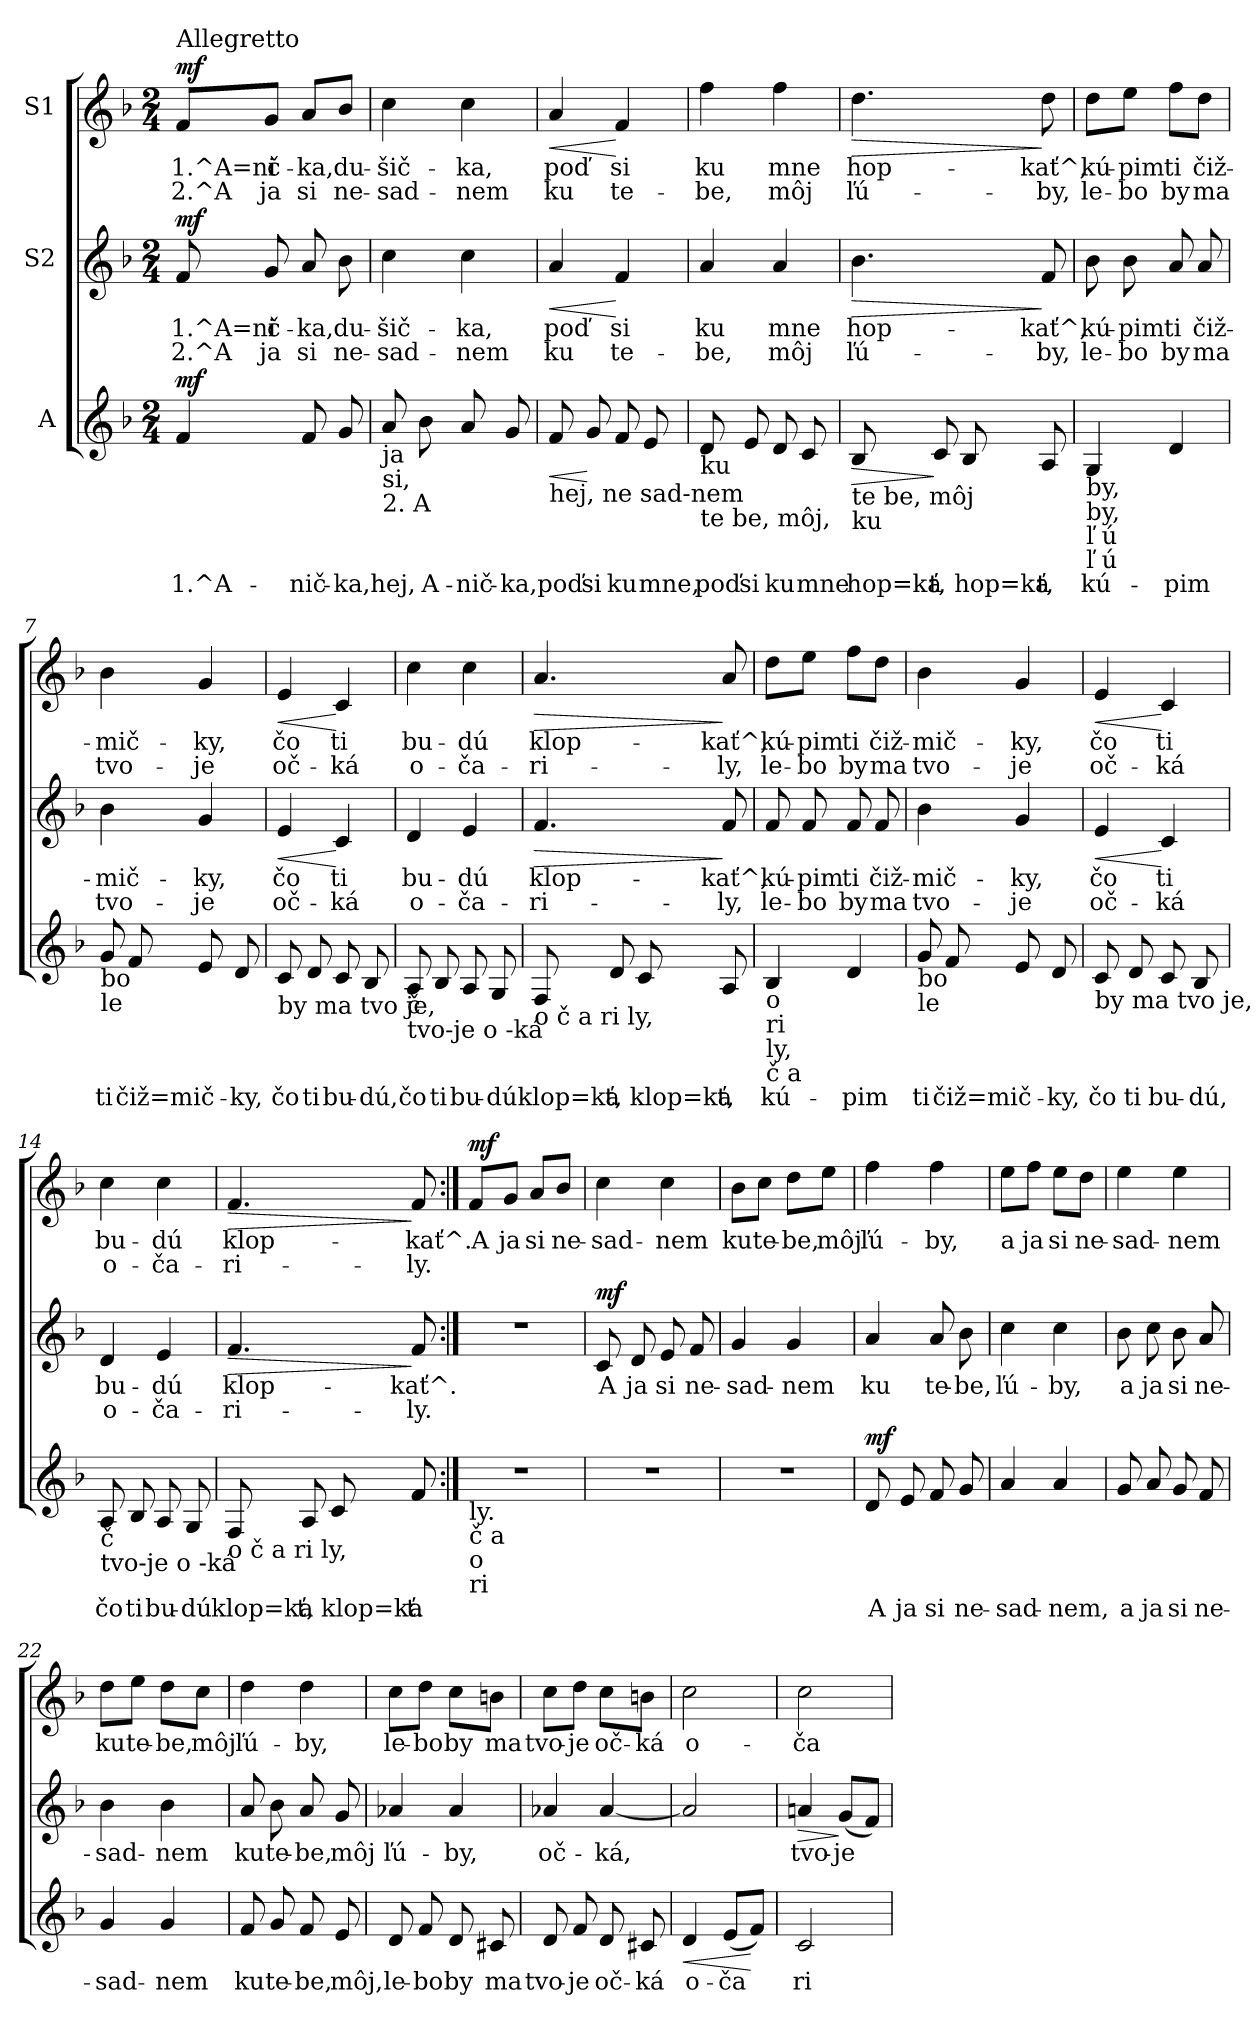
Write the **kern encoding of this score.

**kern	**text	**dynam	**kern	**text	**text	**dynam	**kern	**text	**text	**dynam
*part3	*part3	*part3	*part2	*part2	*part2	*part2	*part1	*part1	*part1	*part1
*staff3	*staff3	*staff3	*staff2	*staff2	*staff2	*staff2	*staff1	*staff1	*staff1	*staff1
*I"A	*	*	*I"S2	*	*	*	*I"S1	*	*	*
!!LO:PB:g=z
*stria5	*	*	*stria5	*	*	*	*stria5	*	*	*
*clefG2	*	*	*clefG2	*	*	*	*clefG2	*	*	*
*k[b-]	*	*	*k[b-]	*	*	*	*k[b-]	*	*	*
*F:	*	*	*F:	*	*	*	*F:	*	*	*
*M2/4	*	*	*M2/4	*	*	*	*M2/4	*	*	*
=1	=1	=1	=1	=1	=1	=1	=1	=1	=1	=1
!	!	!	!	!	!	!	!LO:TX:a:t=Allegretto	!	!	!
!	!LO:LY:b:rj	!LO:DY:a	!	!LO:LY:b:rj	!LO:LY:b:rj	!LO:DY:a	!	!LO:LY:b:rj	!LO:LY:b:rj	!LO:DY:a
4f/	1.^A-	mf	8f/	1.^A=ni	2.^A	mf	8f/L	1.^A=ni	2.^A	mf
!	!	!	!	!LO:LY:b:rj	!LO:LY:b:rj	!	!	!LO:LY:b:rj	!LO:LY:b:rj	!
.	.	.	8g/	č-	-ja	.	8g/J	č-	-ja	.
!	!LO:LY:b:rj	!	!	!LO:LY:b:rj	!LO:LY:b:rj	!	!	!LO:LY:b:rj	!LO:LY:b:rj	!
8f/	-nič-	.	8a/	ka,	si	.	8a/L	ka,	si	.
!	!LO:LY:b:rj	!	!	!LO:LY:b:rj	!LO:LY:b:rj	!	!	!LO:LY:b:rj	!LO:LY:b:rj	!
8g/	-ka,	.	8b-\	du-	-ne-	.	8b-/J	du-	-ne-	.
=2	=2	=2	=2	=2	=2	=2	=2	=2	=2	=2
!LO:TX:b:t=ja	!	!	!	!	!	!	!	!	!	!
!LO:TX:b:t=si,	!	!	!	!	!	!	!	!	!	!
!LO:TX:b:t=2. A	!	!	!	!	!	!	!	!	!	!
!	!LO:LY:b:rj	!	!	!LO:LY:b:rj	!LO:LY:b:rj	!	!	!LO:LY:b:rj	!LO:LY:b:rj	!
8a/	hej,	.	4cc\	-šič-	-sad-	.	4cc\	-šič-	-sad-	.
!	!LO:LY:b:rj	!	!	!	!	!	!	!	!	!
8b-\	A-	.	.	.	.	.	.	.	.	.
!	!LO:LY:b:rj	!	!	!LO:LY:b:rj	!LO:LY:b:rj	!	!	!LO:LY:b:rj	!LO:LY:b:rj	!
8a/	-nič-	.	4cc\	-ka,	nem	.	4cc\	-ka,	nem	.
!	!LO:LY:b:rj	!	!	!	!	!	!	!	!	!
8g/	-ka,	.	.	.	.	.	.	.	.	.
=3	=3	=3	=3	=3	=3	=3	=3	=3	=3	=3
!LO:TX:b:t=hej, ne sad-nem	!	!	!	!	!	!	!	!	!	!
!	!LO:LY:b:rj	!LO:HP:b	!	!LO:LY:b:rj	!LO:LY:b:rj	!LO:HP:b	!	!LO:LY:b:rj	!LO:LY:b:rj	!LO:HP:b
8f/	poď	<	4a/	poď	ku	<	4a/	poď	ku	<
!	!LO:LY:b:rj	!	!	!	!	!	!	!	!	!
8g/	si	[	.	.	.	.	.	.	.	.
!	!LO:LY:b:rj	!	!	!LO:LY:b:rj	!LO:LY:b:rj	!	!	!LO:LY:b:rj	!LO:LY:b:rj	!
8f/	ku	.	4f/	si	te-	[	4f/	si	te-	[
!	!LO:LY:b:rj	!	!	!	!	!	!	!	!	!
8e/	mne,	.	.	.	.	.	.	.	.	.
=4	=4	=4	=4	=4	=4	=4	=4	=4	=4	=4
!LO:TX:b:t=te be, môj,	!	!	!	!	!	!	!	!	!	!
!LO:TX:b:t=ku	!	!	!	!	!	!	!	!	!	!
!	!LO:LY:b:rj	!	!	!LO:LY:b:rj	!LO:LY:b:rj	!	!	!LO:LY:b:rj	!LO:LY:b:rj	!
8d/	poď	.	4a/	-ku	be,	.	4ff\	-ku	be,	.
!	!LO:LY:b:rj	!	!	!	!	!	!	!	!	!
8e/	si	.	.	.	.	.	.	.	.	.
!	!LO:LY:b:rj	!	!	!LO:LY:b:rj	!LO:LY:b:rj	!	!	!LO:LY:b:rj	!LO:LY:b:rj	!
8d/	ku	.	4a/	mne	môj	.	4ff\	mne	môj	.
!	!LO:LY:b:rj	!	!	!	!	!	!	!	!	!
8c/	mne	.	.	.	.	.	.	.	.	.
=5	=5	=5	=5	=5	=5	=5	=5	=5	=5	=5
!LO:TX:b:t=te be, môj	!	!	!	!	!	!	!	!	!	!
!LO:TX:b:t=ku	!	!	!	!	!	!	!	!	!	!
!	!LO:LY:b:rj	!LO:HP:b	!	!LO:LY:b:rj	!LO:LY:b:rj	!LO:HP:b	!	!LO:LY:b:rj	!LO:LY:b:rj	!LO:HP:b
8B-/	hop=ka	>	4.b-\	hop-	-ľú-	>	4.dd\	hop-	-ľú-	>
!	!LO:LY:b:rj	!	!	!	!	!	!	!	!	!
8c/	ť,	]	.	.	.	.	.	.	.	.
!	!LO:LY:b:rj	!	!	!	!	!	!	!	!	!
8B-/	hop=ka	.	.	.	.	.	.	.	.	.
!	!LO:LY:b:rj	!	!	!LO:LY:b:rj	!LO:LY:b:rj	!	!	!LO:LY:b:rj	!LO:LY:b:rj	!
8A/	ť,	.	8f/	-kať^,	by,	]	8dd\	-kať^,	by,	]
!!LO:LB:g=z
=6	=6	=6	=6	=6	=6	=6	=6	=6	=6	=6
!LO:TX:b:t=by,	!	!	!	!	!	!	!	!	!	!
!LO:TX:b:t=by,	!	!	!	!	!	!	!	!	!	!
!LO:TX:b:t=ľ ú	!	!	!	!	!	!	!	!	!	!
!LO:TX:b:t=ľ ú	!	!	!	!	!	!	!	!	!	!
!	!LO:LY:b:rj	!	!	!LO:LY:b:rj	!LO:LY:b:rj	!	!	!LO:LY:b:rj	!LO:LY:b:rj	!
4G/	kú-	.	8b-\	kú-	-le-	.	8dd\L	kú-	-le-	.
!	!	!	!	!LO:LY:b:rj	!LO:LY:b:rj	!	!	!LO:LY:b:rj	!LO:LY:b:rj	!
.	.	.	8b-\	-pim	bo	.	8ee\J	-pim	bo	.
!	!LO:LY:b:rj	!	!	!LO:LY:b:rj	!LO:LY:b:rj	!	!	!LO:LY:b:rj	!LO:LY:b:rj	!
4d/	-pim	.	8a/	ti	by	.	8ff\L	ti	by	.
!	!	!	!	!LO:LY:b:rj	!LO:LY:b:rj	!	!	!LO:LY:b:rj	!LO:LY:b:rj	!
.	.	.	8a/	čiž-	-ma	.	8dd\J	čiž-	-ma	.
=7	=7	=7	=7	=7	=7	=7	=7	=7	=7	=7
!LO:TX:b:t=bo	!	!	!	!	!	!	!	!	!	!
!LO:TX:b:t=le	!	!	!	!	!	!	!	!	!	!
!	!LO:LY:b:rj	!	!	!LO:LY:b:rj	!LO:LY:b:rj	!	!	!LO:LY:b:rj	!LO:LY:b:rj	!
8g/	ti	.	4b-\	mič-	-tvo-	.	4b-\	mič-	-tvo-	.
!	!LO:LY:b:rj	!	!	!	!	!	!	!	!	!
8f/	čiž=mi	.	.	.	.	.	.	.	.	.
!	!LO:LY:b:rj	!	!	!LO:LY:b:rj	!LO:LY:b:rj	!	!	!LO:LY:b:rj	!LO:LY:b:rj	!
8e/	č-	.	4g/	-ky,	je	.	4g/	-ky,	je	.
!	!LO:LY:b:rj	!	!	!	!	!	!	!	!	!
8d/	-ky,	.	.	.	.	.	.	.	.	.
=8	=8	=8	=8	=8	=8	=8	=8	=8	=8	=8
!LO:TX:b:t=by ma tvo je,	!	!	!	!	!	!	!	!	!	!
!	!LO:LY:b:rj	!	!	!LO:LY:b:rj	!LO:LY:b:rj	!LO:HP:b	!	!LO:LY:b:rj	!LO:LY:b:rj	!LO:HP:b
8c/	čo	.	4e/	čo	oč-	<	4e/	čo	oč-	<
!	!LO:LY:b:rj	!	!	!	!	!	!	!	!	!
8d/	ti	.	.	.	.	.	.	.	.	.
!	!LO:LY:b:rj	!	!	!LO:LY:b:rj	!LO:LY:b:rj	!	!	!LO:LY:b:rj	!LO:LY:b:rj	!
8c/	bu-	.	4c/	-ti	ká	[	4c/	-ti	ká	[
!	!LO:LY:b:rj	!	!	!	!	!	!	!	!	!
8B-/	-dú,	.	.	.	.	.	.	.	.	.
=9	=9	=9	=9	=9	=9	=9	=9	=9	=9	=9
!LO:TX:b:t=č	!	!	!	!	!	!	!	!	!	!
!LO:TX:b:t=tvo-je o -ká	!	!	!	!	!	!	!	!	!	!
!	!LO:LY:b:rj	!	!	!LO:LY:b:rj	!LO:LY:b:rj	!	!	!LO:LY:b:rj	!LO:LY:b:rj	!
8A/	čo	.	4d/	bu-	-o-	.	4cc\	bu-	-o-	.
!	!LO:LY:b:rj	!	!	!	!	!	!	!	!	!
8B-/	ti	.	.	.	.	.	.	.	.	.
!	!LO:LY:b:rj	!	!	!LO:LY:b:rj	!LO:LY:b:rj	!	!	!LO:LY:b:rj	!LO:LY:b:rj	!
8A/	bu-	.	4e/	-dú	ča-	.	4cc\	-dú	ča-	.
!	!LO:LY:b:rj	!	!	!	!	!	!	!	!	!
8G/	-dú	.	.	.	.	.	.	.	.	.
=10	=10	=10	=10	=10	=10	=10	=10	=10	=10	=10
!LO:TX:b:t=o č a ri ly,	!	!	!	!	!	!	!	!	!	!
!	!LO:LY:b:rj	!	!	!LO:LY:b:rj	!LO:LY:b:rj	!LO:HP:b	!	!LO:LY:b:rj	!LO:LY:b:rj	!LO:HP:b
8F/	klop=ka	.	4.f/	-klop-	-ri-	>	4.a/	-klop-	-ri-	>
!	!LO:LY:b:rj	!	!	!	!	!	!	!	!	!
8d/	ť,	.	.	.	.	.	.	.	.	.
!	!LO:LY:b:rj	!	!	!	!	!	!	!	!	!
8c/	klop=ka	.	.	.	.	.	.	.	.	.
!	!LO:LY:b:rj	!	!	!LO:LY:b:rj	!LO:LY:b:rj	!	!	!LO:LY:b:rj	!LO:LY:b:rj	!
8A/	ť,	.	8f/	-kať^,	ly,	]	8a/	-kať^,	ly,	]
=11	=11	=11	=11	=11	=11	=11	=11	=11	=11	=11
!LO:TX:b:t=o	!	!	!	!	!	!	!	!	!	!
!LO:TX:b:t=ri	!	!	!	!	!	!	!	!	!	!
!LO:TX:b:t=ly,	!	!	!	!	!	!	!	!	!	!
!LO:TX:b:t=č a	!	!	!	!	!	!	!	!	!	!
!	!LO:LY:b:rj	!	!	!LO:LY:b:rj	!LO:LY:b:rj	!	!	!LO:LY:b:rj	!LO:LY:b:rj	!
4B-/	kú-	.	8f/	kú-	-le-	.	8dd\L	kú-	-le-	.
!	!	!	!	!LO:LY:b:rj	!LO:LY:b:rj	!	!	!LO:LY:b:rj	!LO:LY:b:rj	!
.	.	.	8f/	-pim	bo	.	8ee\J	-pim	bo	.
!	!LO:LY:b:rj	!	!	!LO:LY:b:rj	!LO:LY:b:rj	!	!	!LO:LY:b:rj	!LO:LY:b:rj	!
4d/	-pim	.	8f/	ti	by	.	8ff\L	ti	by	.
!	!	!	!	!LO:LY:b:rj	!LO:LY:b:rj	!	!	!LO:LY:b:rj	!LO:LY:b:rj	!
.	.	.	8f/	čiž-	-ma	.	8dd\J	čiž-	-ma	.
!!LO:PB:g=z
=12	=12	=12	=12	=12	=12	=12	=12	=12	=12	=12
!LO:TX:b:t=bo	!	!	!	!	!	!	!	!	!	!
!LO:TX:b:t=le	!	!	!	!	!	!	!	!	!	!
!	!LO:LY:b:rj	!	!	!LO:LY:b:rj	!LO:LY:b:rj	!	!	!LO:LY:b:rj	!LO:LY:b:rj	!
8g/	ti	.	4b-\	mič-	-tvo-	.	4b-\	mič-	-tvo-	.
!	!LO:LY:b:rj	!	!	!	!	!	!	!	!	!
8f/	čiž=mi	.	.	.	.	.	.	.	.	.
!	!LO:LY:b:rj	!	!	!LO:LY:b:rj	!LO:LY:b:rj	!	!	!LO:LY:b:rj	!LO:LY:b:rj	!
8e/	č-	.	4g/	-ky,	je	.	4g/	-ky,	je	.
!	!LO:LY:b:rj	!	!	!	!	!	!	!	!	!
8d/	-ky,	.	.	.	.	.	.	.	.	.
=13	=13	=13	=13	=13	=13	=13	=13	=13	=13	=13
!LO:TX:b:t=by ma tvo je,	!	!	!	!	!	!	!	!	!	!
!	!LO:LY:b:rj	!	!	!LO:LY:b:rj	!LO:LY:b:rj	!LO:HP:b	!	!LO:LY:b:rj	!LO:LY:b:rj	!LO:HP:b
8c/	čo	.	4e/	čo	oč-	<	4e/	čo	oč-	<
!	!LO:LY:b:rj	!	!	!	!	!	!	!	!	!
8d/	ti	.	.	.	.	.	.	.	.	.
!	!LO:LY:b:rj	!	!	!LO:LY:b:rj	!LO:LY:b:rj	!	!	!LO:LY:b:rj	!LO:LY:b:rj	!
8c/	bu-	.	4c/	-ti	ká	[	4c/	-ti	ká	[
!	!LO:LY:b:rj	!	!	!	!	!	!	!	!	!
8B-/	-dú,	.	.	.	.	.	.	.	.	.
=14	=14	=14	=14	=14	=14	=14	=14	=14	=14	=14
!LO:TX:b:t=č	!	!	!	!	!	!	!	!	!	!
!LO:TX:b:t=tvo-je o -ká	!	!	!	!	!	!	!	!	!	!
!	!LO:LY:b:rj	!	!	!LO:LY:b:rj	!LO:LY:b:rj	!	!	!LO:LY:b:rj	!LO:LY:b:rj	!
8A/	čo	.	4d/	bu-	-o-	.	4cc\	bu-	-o-	.
!	!LO:LY:b:rj	!	!	!	!	!	!	!	!	!
8B-/	ti	.	.	.	.	.	.	.	.	.
!	!LO:LY:b:rj	!	!	!LO:LY:b:rj	!LO:LY:b:rj	!	!	!LO:LY:b:rj	!LO:LY:b:rj	!
8A/	bu-	.	4e/	-dú	ča-	.	4cc\	-dú	ča-	.
!	!LO:LY:b:rj	!	!	!	!	!	!	!	!	!
8G/	-dú	.	.	.	.	.	.	.	.	.
=15	=15	=15	=15	=15	=15	=15	=15	=15	=15	=15
!LO:TX:b:t=o č a ri ly,	!	!	!	!	!	!	!	!	!	!
!	!LO:LY:b:rj	!	!	!LO:LY:b:rj	!LO:LY:b:rj	!LO:HP:b	!	!LO:LY:b:rj	!LO:LY:b:rj	!LO:HP:b
8F/	klop=ka	.	4.f/	-klop-	-ri-	>	4.f/	-klop-	-ri-	>
!	!LO:LY:b:rj	!	!	!	!	!	!	!	!	!
8A/	ť,	.	.	.	.	.	.	.	.	.
!	!LO:LY:b:rj	!	!	!	!	!	!	!	!	!
8c/	klop=ka	.	.	.	.	.	.	.	.	.
!	!LO:LY:b:rj	!	!	!LO:LY:b:rj	!LO:LY:b:rj	!	!	!LO:LY:b:rj	!LO:LY:b:rj	!
8f/	ť.	.	8f/	-kať^.	ly.	]	8f/	-kať^.	ly.	]
=16:|!	=16:|!	=16:|!	=16:|!	=16:|!	=16:|!	=16:|!	=16:|!	=16:|!	=16:|!	=16:|!
!LO:TX:b:t=ly.	!	!	!	!	!	!	!	!	!	!
!LO:TX:b:t=č a	!	!	!	!	!	!	!	!	!	!
!LO:TX:b:t=o	!	!	!	!	!	!	!	!	!	!
!LO:TX:b:t=ri	!	!	!	!	!	!	!	!	!	!
!	!	!	!	!	!	!	!	!LO:LY:b:rj	!	!LO:DY:a
2r	.	.	2r	.	.	.	8f/L	A	.	mf
!	!	!	!	!	!	!	!	!LO:LY:b:rj	!	!
.	.	.	.	.	.	.	8g/J	ja	.	.
!	!	!	!	!	!	!	!	!LO:LY:b:rj	!	!
.	.	.	.	.	.	.	8a/L	si	.	.
!	!	!	!	!	!	!	!	!LO:LY:b:rj	!	!
.	.	.	.	.	.	.	8b-/J	ne-	.	.
=17	=17	=17	=17	=17	=17	=17	=17	=17	=17	=17
!	!	!	!	!LO:LY:b:rj	!	!LO:DY:a	!	!LO:LY:b:rj	!	!
2r	.	.	8c/	A	.	mf	4cc\	-sad-	.	.
!	!	!	!	!LO:LY:b:rj	!	!	!	!	!	!
.	.	.	8d/	ja	.	.	.	.	.	.
!	!	!	!	!LO:LY:b:rj	!	!	!	!LO:LY:b:rj	!	!
.	.	.	8e/	si	.	.	4cc\	-nem	.	.
!	!	!	!	!LO:LY:b:rj	!	!	!	!	!	!
.	.	.	8f/	ne-	.	.	.	.	.	.
!!LO:PB:g=z
=18	=18	=18	=18	=18	=18	=18	=18	=18	=18	=18
!	!	!	!	!LO:LY:b:rj	!	!	!	!LO:LY:a:rj	!	!
2r	.	.	4g/	-sad-	.	.	8b-\L	ku	.	.
!	!	!	!	!	!	!	!	!LO:LY:a:rj	!	!
.	.	.	.	.	.	.	8cc\J	te-	.	.
!	!	!	!	!LO:LY:b:rj	!	!	!	!LO:LY:a:rj	!	!
.	.	.	4g/	-nem	.	.	8dd\L	-be,	.	.
!	!	!	!	!	!	!	!	!LO:LY:a:rj	!	!
.	.	.	.	.	.	.	8ee\J	môj	.	.
=19	=19	=19	=19	=19	=19	=19	=19	=19	=19	=19
!	!LO:LY:b:rj	!LO:DY:a	!	!LO:LY:b:rj	!	!	!	!LO:LY:a:rj	!	!
8d/	A	mf	4a/	ku	.	.	4ff\	ľú-	.	.
!	!LO:LY:b:rj	!	!	!	!	!	!	!	!	!
8e/	ja	.	.	.	.	.	.	.	.	.
!	!LO:LY:b:rj	!	!	!LO:LY:b:rj	!	!	!	!LO:LY:a:rj	!	!
8f/	si	.	8a/	te-	.	.	4ff\	-by,	.	.
!	!LO:LY:b:rj	!	!	!LO:LY:b:rj	!	!	!	!	!	!
8g/	ne-	.	8b-\	-be,	.	.	.	.	.	.
=20	=20	=20	=20	=20	=20	=20	=20	=20	=20	=20
!	!LO:LY:b:rj	!	!	!LO:LY:b:rj	!	!	!	!LO:LY:a:rj	!	!
4a/	-sad-	.	4cc\	ľú-	.	.	8ee\L	a	.	.
!	!	!	!	!	!	!	!	!LO:LY:a:rj	!	!
.	.	.	.	.	.	.	8ff\J	ja	.	.
!	!LO:LY:b:rj	!	!	!LO:LY:b:rj	!	!	!	!LO:LY:a:rj	!	!
4a/	-nem,	.	4cc\	-by,	.	.	8ee\L	si	.	.
!	!	!	!	!	!	!	!	!LO:LY:a:rj	!	!
.	.	.	.	.	.	.	8dd\J	ne-	.	.
=21	=21	=21	=21	=21	=21	=21	=21	=21	=21	=21
!	!LO:LY:b:rj	!	!	!LO:LY:b:rj	!	!	!	!LO:LY:a:rj	!	!
8g/	a	.	8b-\	a	.	.	4ee\	-sad-	.	.
!	!LO:LY:b:rj	!	!	!LO:LY:b:rj	!	!	!	!	!	!
8a/	ja	.	8cc\	ja	.	.	.	.	.	.
!	!LO:LY:b:rj	!	!	!LO:LY:b:rj	!	!	!	!LO:LY:a:rj	!	!
8g/	si	.	8b-\	si	.	.	4ee\	-nem	.	.
!	!LO:LY:b:rj	!	!	!LO:LY:b:rj	!	!	!	!	!	!
8f/	ne-	.	8a/	ne-	.	.	.	.	.	.
=22	=22	=22	=22	=22	=22	=22	=22	=22	=22	=22
!	!LO:LY:b:rj	!	!	!LO:LY:b:rj	!	!	!	!LO:LY:a:rj	!	!
4g/	-sad-	.	4b-\	-sad-	.	.	8dd\L	ku	.	.
!	!	!	!	!	!	!	!	!LO:LY:a:rj	!	!
.	.	.	.	.	.	.	8ee\J	te-	.	.
!	!LO:LY:b:rj	!	!	!LO:LY:b:rj	!	!	!	!LO:LY:a:rj	!	!
4g/	-nem	.	4b-\	-nem	.	.	8dd\L	-be,	.	.
!	!	!	!	!	!	!	!	!LO:LY:a:rj	!	!
.	.	.	.	.	.	.	8cc\J	môj	.	.
=23	=23	=23	=23	=23	=23	=23	=23	=23	=23	=23
!	!LO:LY:b:rj	!	!	!LO:LY:b:rj	!	!	!	!LO:LY:a:rj	!	!
8f/	ku	.	8a/	ku	.	.	4dd\	ľú-	.	.
!	!LO:LY:b:rj	!	!	!LO:LY:b:rj	!	!	!	!	!	!
8g/	te-	.	8b-\	te-	.	.	.	.	.	.
!	!LO:LY:b:rj	!	!	!LO:LY:b:rj	!	!	!	!LO:LY:a:rj	!	!
8f/	-be,	.	8a/	-be,	.	.	4dd\	-by,	.	.
!	!LO:LY:b:rj	!	!	!LO:LY:b:rj	!	!	!	!	!	!
8e/	môj,	.	8g/	môj	.	.	.	.	.	.
!!LO:LB:g=z
=24	=24	=24	=24	=24	=24	=24	=24	=24	=24	=24
!	!LO:LY:b:rj	!	!	!LO:LY:b:rj	!	!	!	!LO:LY:b:rj	!	!
8d/	le-	.	4a-X/	ľú-	.	.	8cc\L	le-	.	.
!	!LO:LY:b:rj	!	!	!	!	!	!	!LO:LY:b:rj	!	!
8f/	-bo	.	.	.	.	.	8dd\J	-bo	.	.
!	!LO:LY:b:rj	!	!	!LO:LY:b:rj	!	!	!	!LO:LY:b:rj	!	!
8d/	by	.	4a-/	-by,	.	.	8cc\L	by	.	.
!	!LO:LY:b:rj	!	!	!	!	!	!	!LO:LY:b:rj	!	!
8c#X/	ma	.	.	.	.	.	8bn\J	ma	.	.
=25	=25	=25	=25	=25	=25	=25	=25	=25	=25	=25
!	!LO:LY:b:rj	!	!	!LO:LY:b:rj	!	!	!	!LO:LY:b:rj	!	!
8d/	tvo-	.	4a-X/	oč-	.	.	8cc\L	tvo-	.	.
!	!LO:LY:b:rj	!	!	!	!	!	!	!LO:LY:b:rj	!	!
8f/	-je	.	.	.	.	.	8dd\J	-je	.	.
!	!LO:LY:b:rj	!	!	!LO:LY:b:rj	!	!	!	!LO:LY:b:rj	!	!
8d/	oč-	.	[<4a-/	-ká,	.	.	8cc\L	oč-	.	.
!	!LO:LY:b:rj	!	!	!	!	!	!	!LO:LY:b:rj	!	!
8c#X/	-ká	.	.	.	.	.	8bn\J	-ká	.	.
=26	=26	=26	=26	=26	=26	=26	=26	=26	=26	=26
!	!LO:LY:b:rj	!LO:HP:b	!	!LO:LY:b:rj	!	!	!	!LO:LY:b:rj	!	!
4d/	o-	<	2a-/]	.	.	.	2cc\	o-	.	.
!	!LO:LY:b:rj	!	!	!	!	!	!	!	!	!
(<8e/L	-ča-	.	.	.	.	.	.	.	.	.
!	!LO:LY:b:rj	!	!	!	!	!	!	!	!	!
8f/J)	--	[	.	.	.	.	.	.	.	.
=27	=27	=27	=27	=27	=27	=27	=27	=27	=27	=27
!	!LO:LY:b:rj	!	!	!LO:LY:b:rj	!	!LO:HP:b	!	!LO:LY:b:rj	!	!
2c/	-ri-	.	4an/	tvo-	.	>	2cc\	-ča-	.	.
!	!	!	!	!LO:LY:b:rj	!	!	!	!	!	!
.	.	.	(<8g/L	-je	.	]	.	.	.	.
!	!	!	!	!LO:LY:b:rj	!	!	!	!	!	!
.	.	.	8f/J)	.	.	.	.	.	.	.
=	=	=	=	=	=	=	=	=	=	=
*-	*-	*-	*-	*-	*-	*-	*-	*-	*-	*-
